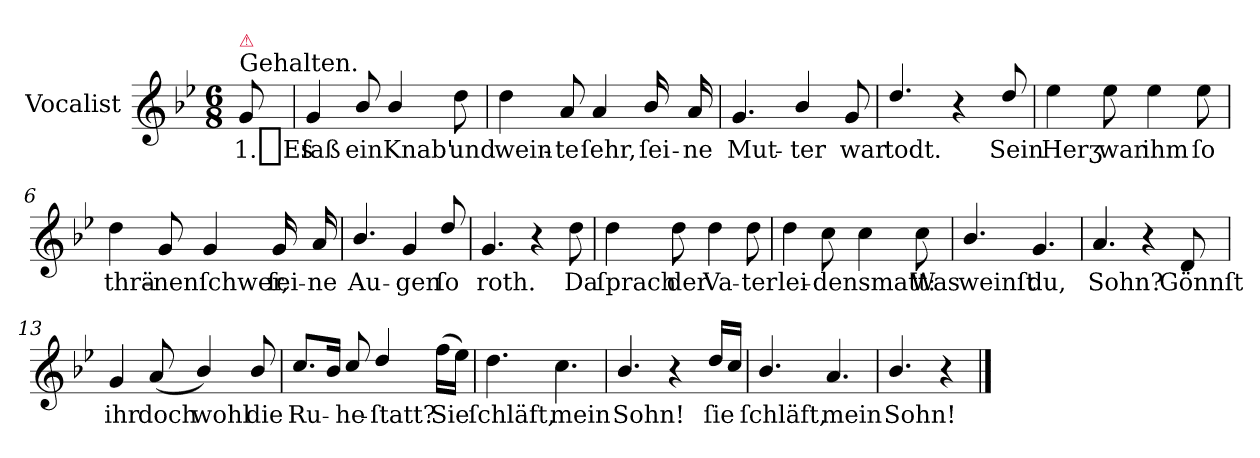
**kern	**text
*part1	*part1
*staff1	*staff1
*I"Vocalist	*
*clefG2	*
*k[b-e-]	*
*g:	*
*M6/8	*
=	=
!LO:TX:a:t=Gehalten.	!
!LO:TX:a:color=crimson:t=⚠	!
8g	1._Es
=1	=1
4g	ſaß
8b-/	ein
4b-/	Knab'
8dd	und
=2	=2
4dd	wein-
8a	-te
4a	ſehr,
16b-/	ſei-
16a	-ne
=3	=3
4.g	Mut-
4b-/	-ter
8g	war
=4	=4
4.dd/	todt.
4r	.
8dd/	Sein
=5	=5
4ee-	Herʒ
8ee-	war
4ee-	ihm
8ee-	ſo
=6	=6
4dd	thrä-
8g	-nenſchwer,
4g	.
16g	ſei-
16a	-ne
=7	=7
4.b-/	Au-
4g	-gen
8dd/	ſo
=8	=8
4.g	roth.
4r	.
8dd	Da
=9	=9
4dd	ſprach
8dd	der
4dd	Va-
8dd	-ter
=10	=10
4dd	lei-
8cc	-densmatt:
4cc	.
8cc	Was
=11	=11
4.b-/	weinſt
4.g	du,
=12	=12
4.a	Sohn?
4r	.
8d	Gönnſt
=13	=13
4g	ihr
(8a	doch
4b-/)	wohl
8b-/	die
=14	=14
8.cc/L	Ru-
16b-Jk	.
8cc/	-he-
4dd/	-ſtatt?
(16ffLL	Sie
16ee-JJ)	.
=15	=15
4.dd	ſchläft,
4.cc	mein
=16	=16
4.b-/	Sohn!
4r	.
16dd/LL	ſie
16ccJJ	.
=17	=17
4.b-/	ſchläft,
4.a	mein
=18	=18
4.b-/	Sohn!
4r	.
==	==
*-	*-
